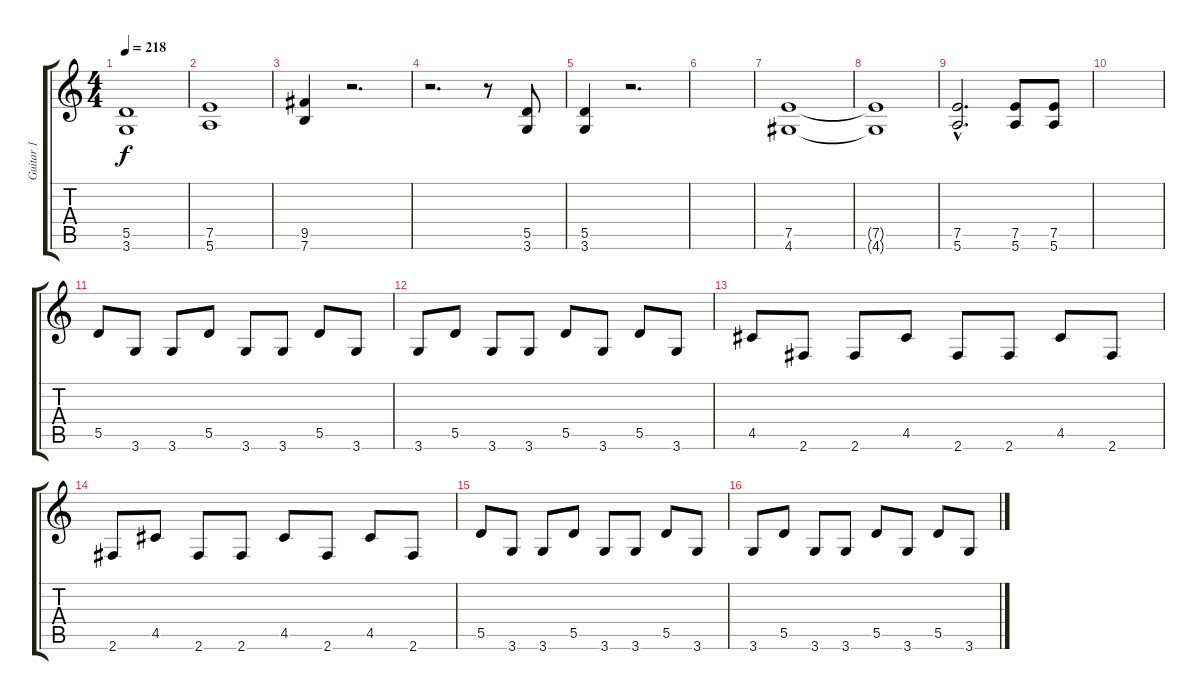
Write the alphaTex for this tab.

\track ("Guitar 1" "Guitar 1") {instrument distortionguitar}
\staff {score tabs}
\tuning (E4 B3 G3 D3 A2 E2) {hide}
\ts (4 4)
\tempo 218
\clef g2
\ks c
(5.5 3.6).1{dy f} |
(7.5 5.6).1 |
(9.5 7.6).4 r.2{d} |
r.2{d} r.8 (5.5 3.6).8 |
(5.5 3.6).4 r.2{d} |
|
(7.5 4.6).1 |
(7.5{t} 4.6{t}).1 |
(7.5{hac} 5.6{hac}).2{d} (7.5 5.6).8 (7.5 5.6).8 |
|
5.5.8 3.6.8 3.6.8 5.5.8 3.6.8 3.6.8 5.5.8 3.6.8 |
3.6.8 5.5.8 3.6.8 3.6.8 5.5.8 3.6.8 5.5.8 3.6.8 |
4.5.8 2.6.8 2.6.8 4.5.8 2.6.8 2.6.8 4.5.8 2.6.8 |
2.6.8 4.5.8 2.6.8 2.6.8 4.5.8 2.6.8 4.5.8 2.6.8 |
5.5.8 3.6.8 3.6.8 5.5.8 3.6.8 3.6.8 5.5.8 3.6.8 |
3.6.8 5.5.8 3.6.8 3.6.8 5.5.8 3.6.8 5.5.8 3.6.8
